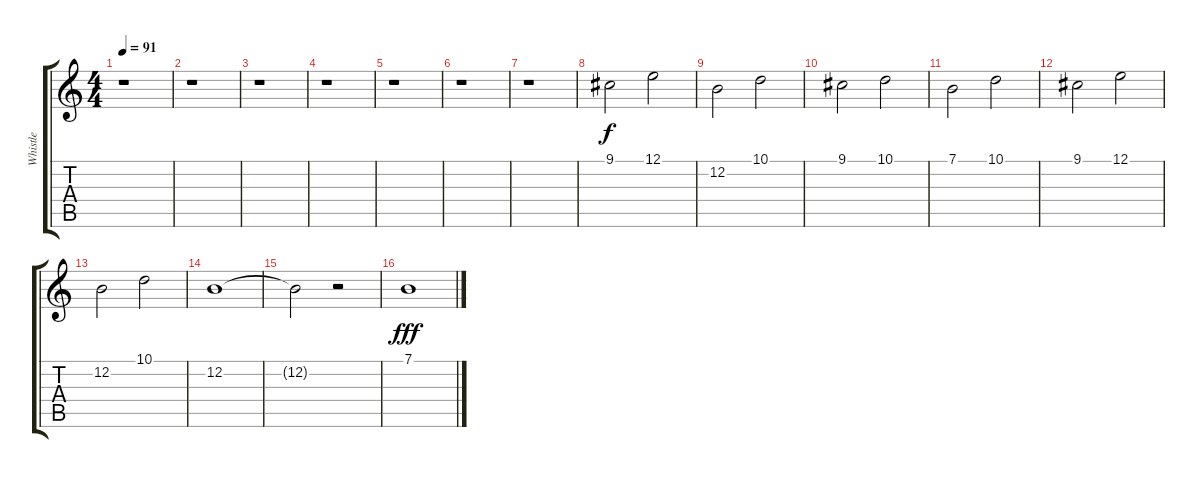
\track ("Whistle" "Whistle") {instrument whistle}
\staff {score tabs}
\tuning (E4 B3 G3 D3 A2 E2) {hide}
\ts (4 4)
\tempo 91
\clef g2
\ks c
r.1{dy f} |
r.1 |
r.1 |
r.1 |
r.1 |
r.1 |
r.1 |
9.1.2 12.1.2 |
12.2.2 10.1.2 |
9.1.2 10.1.2 |
7.1.2 10.1.2 |
9.1.2 12.1.2 |
12.2.2 10.1.2 |
12.2.1 |
12.2{t}.2 r.2 |
7.1.1{dy fff}
